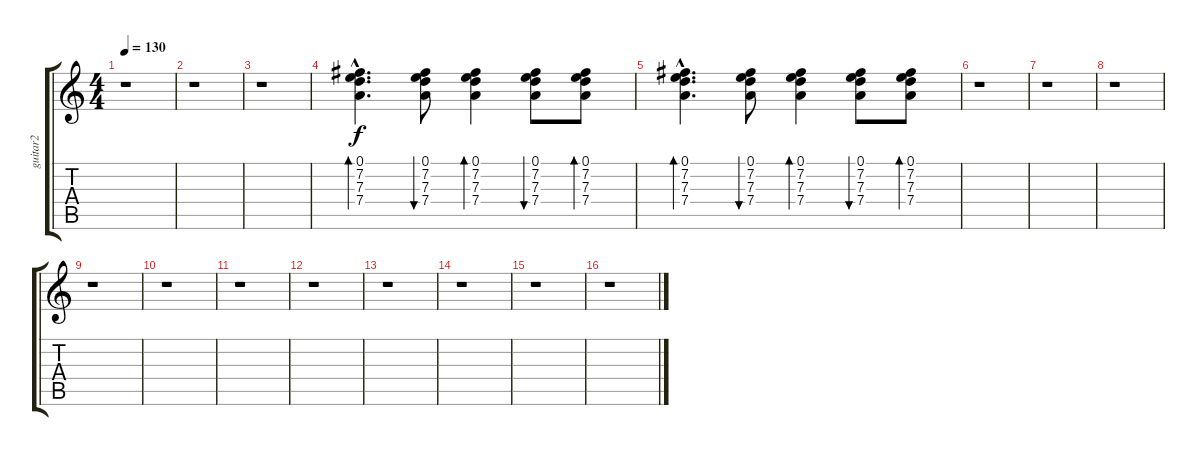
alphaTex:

\track ("guitar2" "guitar2") {instrument acousticguitarsteel}
\staff {score tabs}
\tuning (E4 B3 G3 D3 A2 E2) {hide}
\ts (4 4)
\tempo 130
\clef g2
\ks c
r.1{dy f instrument acousticguitarsteel} |
r.1 |
r.1 |
(0.1{hac} 7.2{hac} 7.3{hac} 7.4{hac}).4{d bd 60} (0.1 7.2 7.3 7.4).8{bu 60} (0.1 7.2 7.3 7.4).4{bd 60} (0.1 7.2 7.3 7.4).8{bu 60} (0.1 7.2 7.3 7.4).8{bd 60} |
(0.1{hac} 7.2{hac} 7.3{hac} 7.4{hac}).4{d bd 60} (0.1 7.2 7.3 7.4).8{bu 60} (0.1 7.2 7.3 7.4).4{bd 60} (0.1 7.2 7.3 7.4).8{bu 60} (0.1 7.2 7.3 7.4).8{bd 60} |
r.1 |
r.1 |
r.1 |
r.1 |
r.1 |
r.1 |
r.1 |
r.1 |
r.1 |
r.1 |
r.1
